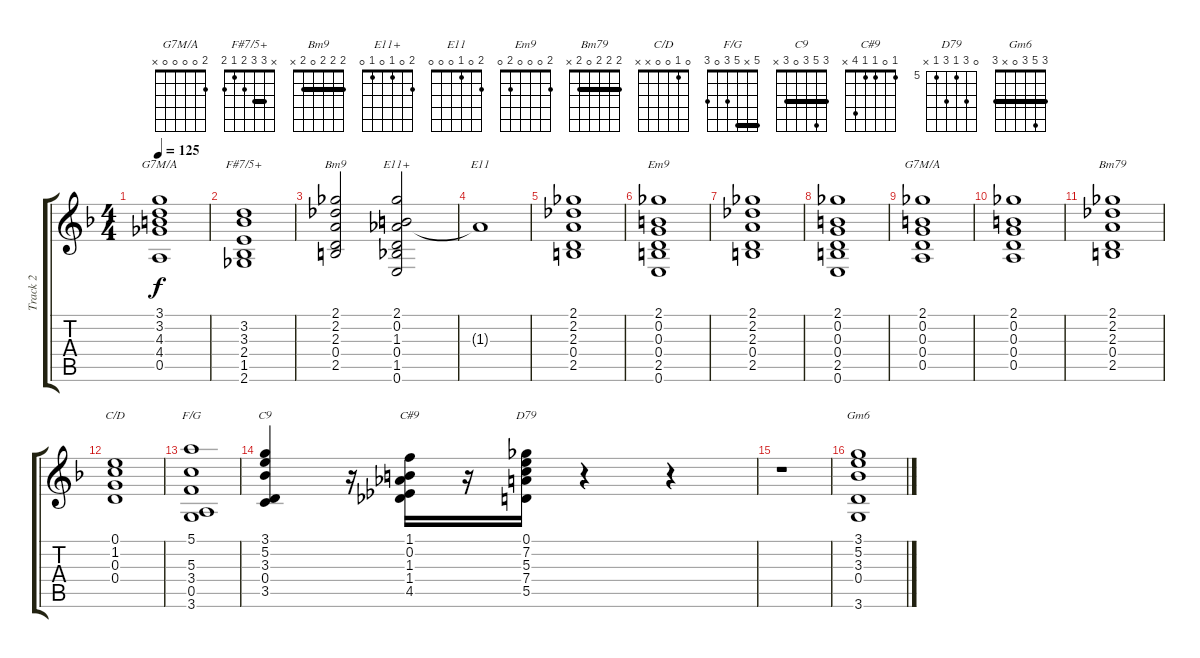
\track ("Track 2" "Track 2") {instrument acousticguitarnylon}
\staff {score tabs}
\tuning (E4 B3 G3 D3 A2 E2) {hide}
\chord ("G7M/A" 3 3 4 4 0 x) {barre 3}
\chord ("F#7/5+" x 3 3 2 1 2) {barre 3}
\chord ("Bm9" 2 2 2 0 2 x) {barre 2}
\chord ("E11+" 2 0 1 0 1 0)
\chord ("E11" 2 0 1 0 0 0)
\chord ("Em9" 2 0 0 0 2 0)
\chord ("G7M/A" 2 0 0 0 0 x)
\chord ("Bm79" 2 2 2 0 2 x) {barre 2}
\chord ("C/D" 0 1 0 0 x x)
\chord ("F/G" 5 x 5 3 0 3) {barre 5}
\chord ("C9" 3 5 3 0 3 x) {barre 3}
\chord ("C#9" 1 0 1 1 4 x)
\chord ("D79" 0 7 5 7 5 x) {firstfret 5}
\chord ("Gm6" 3 5 3 0 x 3) {barre 3}
\ts (4 4)
\tempo 125
\clef g2
\ks f
(3.1 3.2 4.3 4.4 0.5).1{ch "G7M/A" dy f} |
(3.2 3.3 2.4 1.5 2.6).1{ch "F#7/5+"} |
(2.1 2.2 2.3 0.4 2.5).2{ch "Bm9"} (2.1 0.2 1.3 0.4 1.5 0.6).2{ch "E11+"} |
1.3{t}.1{ch "E11"} |
(2.1 2.2 2.3 0.4 2.5).1 |
(2.1 0.2 0.3 0.4 2.5 0.6).1{ch "Em9"} |
(2.1 2.2 2.3 0.4 2.5).1 |
(2.1 0.2 0.3 0.4 2.5 0.6).1 |
(2.1 0.2 0.3 0.4 0.5).1{ch "G7M/A"} |
(2.1 0.2 0.3 0.4 0.5).1 |
(2.1 2.2 2.3 0.4 2.5).1{ch "Bm79"} |
(0.1 1.2 0.3 0.4).1{ch "C/D"} |
(5.1 5.3 3.4 0.5 3.6).1{ch "F/G"} |
(3.1 5.2 3.3 0.4 3.5).4{ch "C9"} r.16 (1.1 0.2 1.3 1.4 4.5).16{ch "C#9"} r.16 (0.1 7.2 5.3 7.4 5.5).16{ch "D79"} r.4 r.4 |
r.1 |
(3.1 5.2 3.3 0.4 3.6).1{ch "Gm6"}
